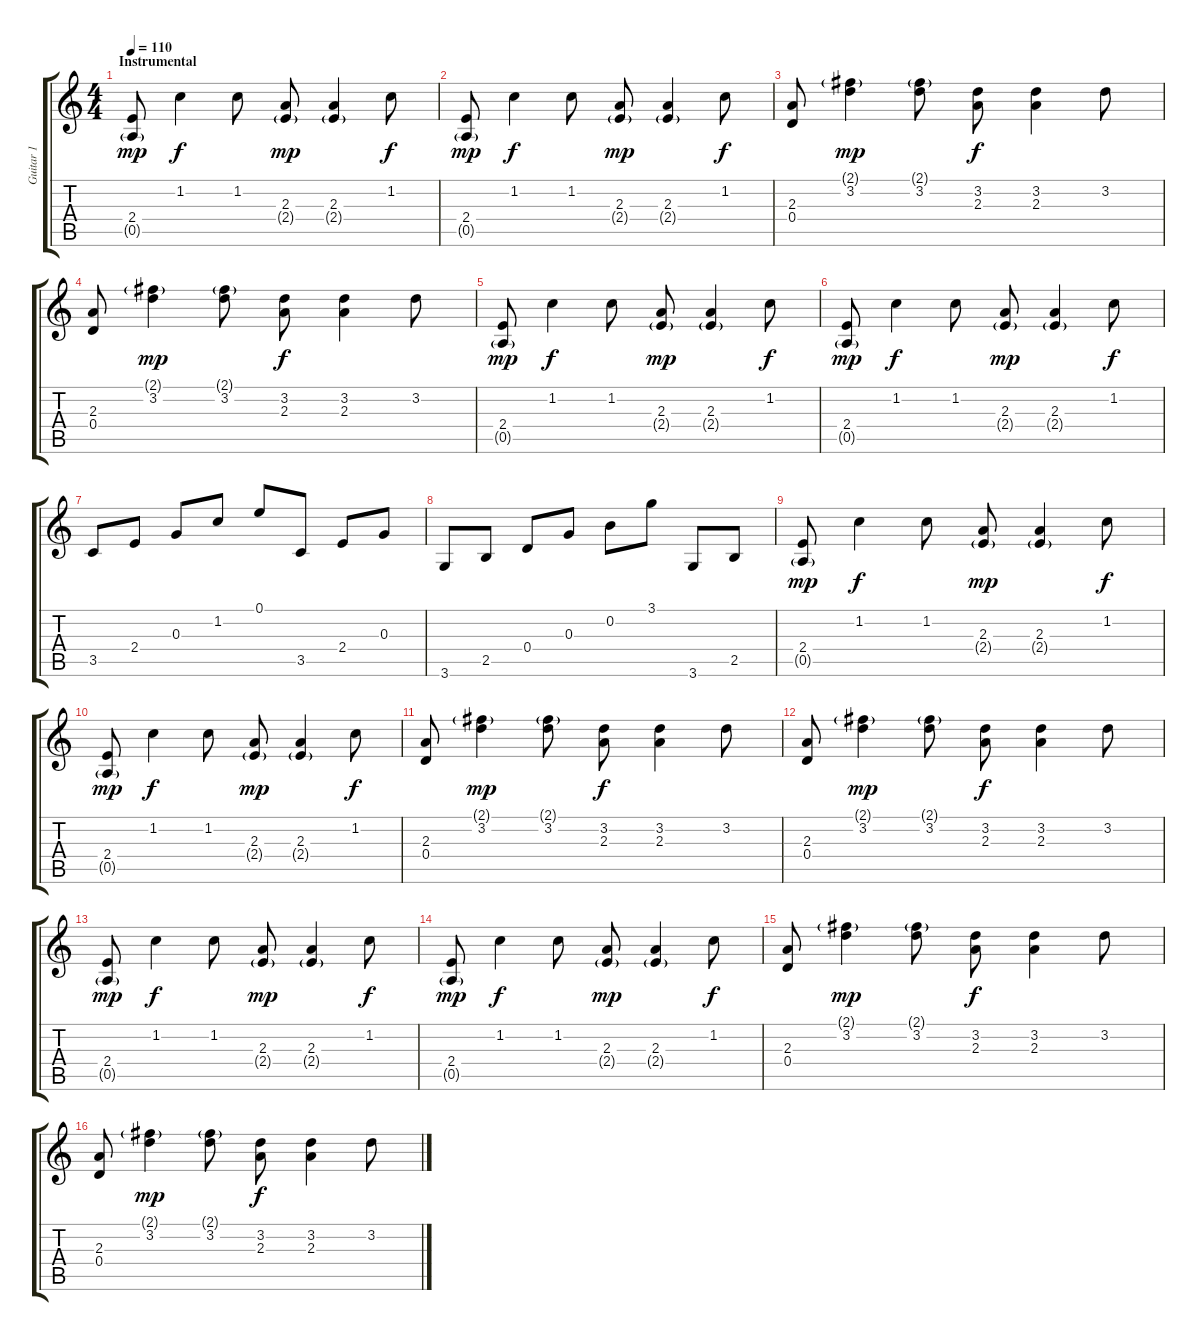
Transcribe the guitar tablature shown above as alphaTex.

\track ("Guitar 1" "Guitar 1") {instrument electricguitarclean}
\staff {score tabs}
\tuning (E4 B3 G3 D3 A2 E2) {hide}
\ts (4 4)
\section ("" "Instrumental")
\tempo 110
\clef g2
\ks c
(2.4 0.5{g}).8{dy mp} 1.2.4{dy f} 1.2.8 (2.3 2.4{g}).8{dy mp} (2.3 2.4{g}).4 1.2.8{dy f} |
(2.4 0.5{g}).8{dy mp} 1.2.4{dy f} 1.2.8 (2.3 2.4{g}).8{dy mp} (2.3 2.4{g}).4 1.2.8{dy f} |
(2.3 0.4).8 (2.1{g} 3.2).4{dy mp} (2.1{g} 3.2).8 (3.2 2.3).8{dy f} (3.2 2.3).4 3.2.8 |
(2.3 0.4).8 (2.1{g} 3.2).4{dy mp} (2.1{g} 3.2).8 (3.2 2.3).8{dy f} (3.2 2.3).4 3.2.8 |
(2.4 0.5{g}).8{dy mp} 1.2.4{dy f} 1.2.8 (2.3 2.4{g}).8{dy mp} (2.3 2.4{g}).4 1.2.8{dy f} |
(2.4 0.5{g}).8{dy mp} 1.2.4{dy f} 1.2.8 (2.3 2.4{g}).8{dy mp} (2.3 2.4{g}).4 1.2.8{dy f} |
3.5.8 2.4.8 0.3.8 1.2.8 0.1.8 3.5.8 2.4.8 0.3.8 |
3.6.8 2.5.8 0.4.8 0.3.8 0.2.8 3.1.8 3.6.8 2.5.8 |
(2.4 0.5{g}).8{dy mp} 1.2.4{dy f} 1.2.8 (2.3 2.4{g}).8{dy mp} (2.3 2.4{g}).4 1.2.8{dy f} |
(2.4 0.5{g}).8{dy mp} 1.2.4{dy f} 1.2.8 (2.3 2.4{g}).8{dy mp} (2.3 2.4{g}).4 1.2.8{dy f} |
(2.3 0.4).8 (2.1{g} 3.2).4{dy mp} (2.1{g} 3.2).8 (3.2 2.3).8{dy f} (3.2 2.3).4 3.2.8 |
(2.3 0.4).8 (2.1{g} 3.2).4{dy mp} (2.1{g} 3.2).8 (3.2 2.3).8{dy f} (3.2 2.3).4 3.2.8 |
(2.4 0.5{g}).8{dy mp} 1.2.4{dy f} 1.2.8 (2.3 2.4{g}).8{dy mp} (2.3 2.4{g}).4 1.2.8{dy f} |
(2.4 0.5{g}).8{dy mp} 1.2.4{dy f} 1.2.8 (2.3 2.4{g}).8{dy mp} (2.3 2.4{g}).4 1.2.8{dy f} |
(2.3 0.4).8 (2.1{g} 3.2).4{dy mp} (2.1{g} 3.2).8 (3.2 2.3).8{dy f} (3.2 2.3).4 3.2.8 |
(2.3 0.4).8 (2.1{g} 3.2).4{dy mp} (2.1{g} 3.2).8 (3.2 2.3).8{dy f} (3.2 2.3).4 3.2.8
